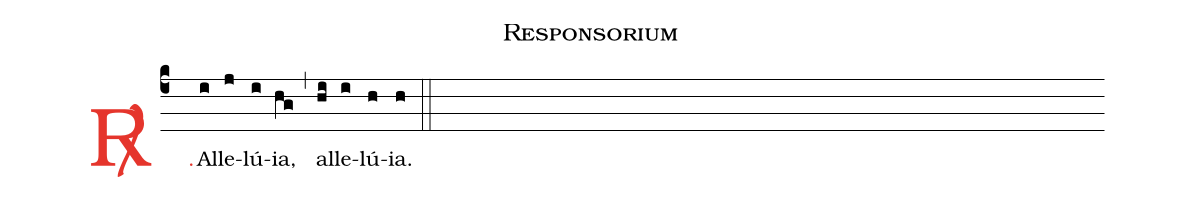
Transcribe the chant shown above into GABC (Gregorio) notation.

name: Responsorium;
%%
(c4)

<nlba><c><sp>R/</sp>.</c>() Al</nlba>(i)le(j)lú(i)ia,(hg) (,) al(hi)le(i)lú(h)ia.(h)

(::)
